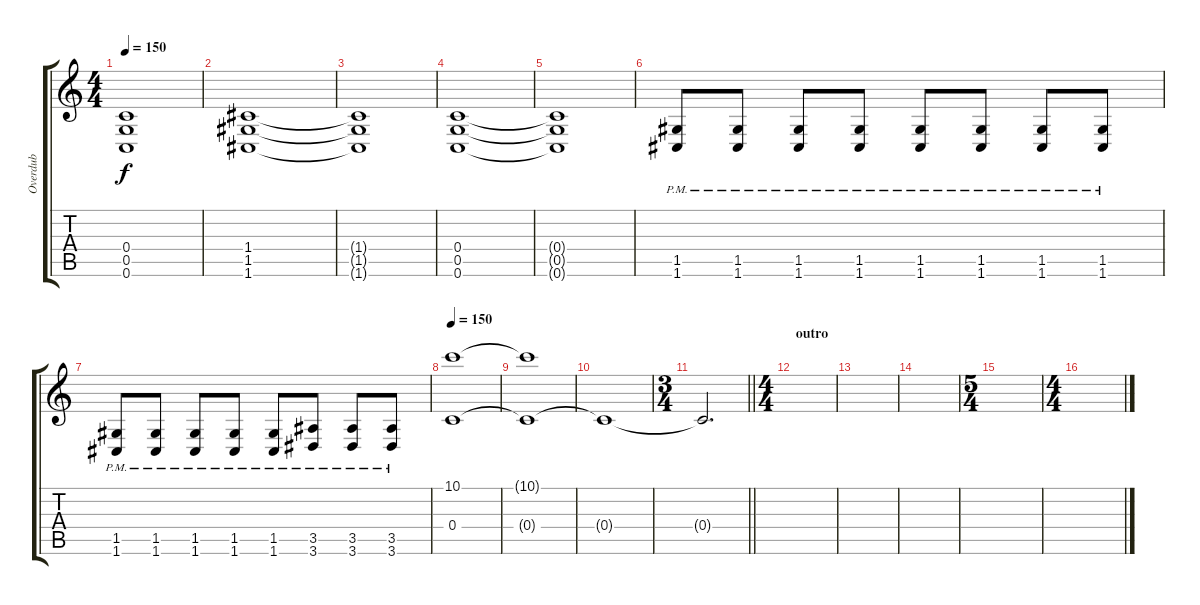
\track ("Overdub" "Overdub") {instrument distortionguitar}
\staff {score tabs}
\tuning (D4 A3 F3 C3 G2 C2) {hide}
\ts (4 4)
\tempo 150
\clef g2
\ks c
(0.4{t} 0.5{t} 0.6{t}).1{dy f} |
(1.4 1.5 1.6).1 |
(1.4{t} 1.5{t} 1.6{t}).1 |
(0.4 0.5 0.6).1 |
(0.4{t} 0.5{t} 0.6{t}).1 |
(1.5{pm} 1.6{pm}).8 (1.5{pm} 1.6{pm}).8 (1.5{pm} 1.6{pm}).8 (1.5{pm} 1.6{pm}).8 (1.5{pm} 1.6{pm}).8 (1.5{pm} 1.6{pm}).8 (1.5{pm} 1.6{pm}).8 (1.5{pm} 1.6{pm}).8 |
(1.5{pm} 1.6{pm}).8 (1.5{pm} 1.6{pm}).8 (1.5{pm} 1.6{pm}).8 (1.5{pm} 1.6{pm}).8 (1.5{pm} 1.6{pm}).8 (3.5{pm} 3.6{pm}).8 (3.5{pm} 3.6{pm}).8 (3.5{pm} 3.6{pm}).8 |
\tempo 150
(10.1 0.4).1 |
(10.1{t} 0.4{t}).1 |
0.4{t}.1 |
\ts (3 4)
\barLineRight lightlight
0.4{t}.2{d} |
\ts (4 4)
\section ("" "outro")
|
|
|
\ts (5 4)
|
\ts (4 4)
